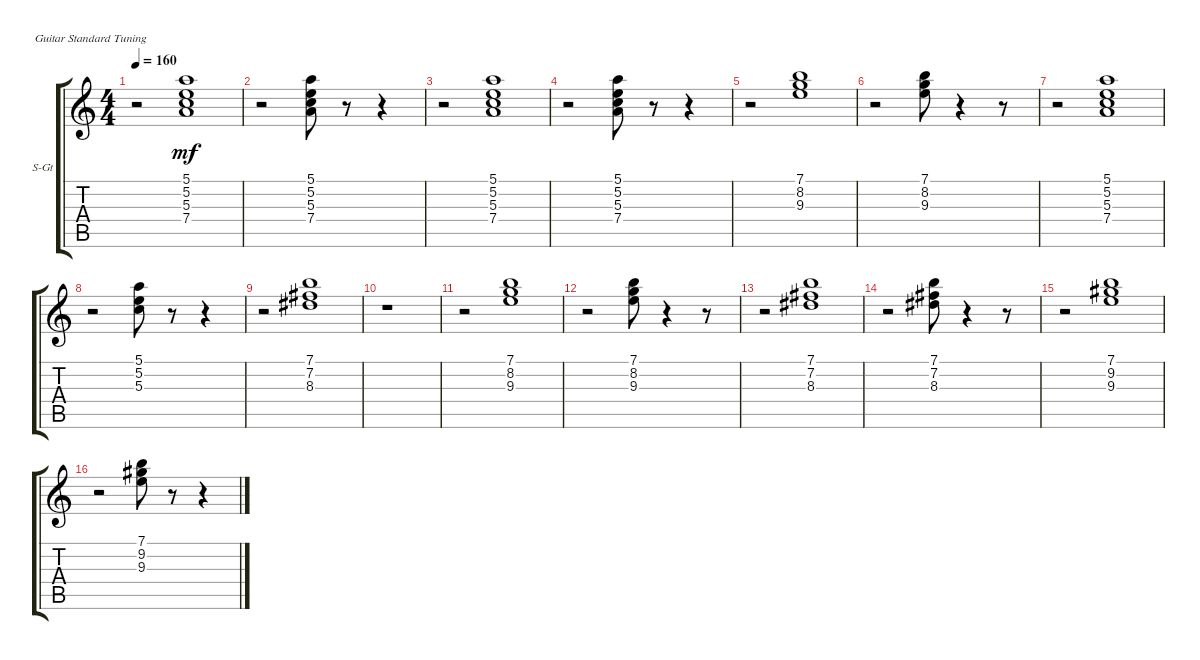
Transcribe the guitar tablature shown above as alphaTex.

\defaultSystemsLayout 4
\bracketExtendMode groupsimilarinstruments
\firstSystemTrackNameOrientation horizontal
\otherSystemsTrackNameOrientation horizontal
\track ("Steel Guitar" "S-Gt") {instrument acousticguitarsteel}
\staff {score tabs}
\tuning (E4 B3 G3 D3 A2 E2)
\ts (4 4)
\tempo 160
\clef g2
\scale
0.333333
\ks c
r.2{dy mf} (5.1 5.2 5.3 7.4).1 |
\scale
0.333333 r.2 (5.1 5.2 5.3 7.4).8 r.8 r.4 |
\scale
0.333333 r.2 (5.1 5.2 5.3 7.4).1 |
\scale
0.333333 r.2 (5.1 5.2 5.3 7.4).8 r.8 r.4 |
\scale
0.333333 r.2 (9.3 8.2 7.1).1 |
\scale
0.333333 r.2 (9.3 8.2 7.1).8 r.4 r.8 |
\scale
0.333333 r.2 (5.1 5.2 5.3 7.4).1 |
\scale
0.333333 r.2 (5.1 5.2 5.3).8 r.8 r.4 |
\scale
0.333333 r.2 (8.3 7.2 7.1).1 |
\scale
0.333333 r.1 |
r.2 (9.3 8.2 7.1).1 |
r.2 (9.3 8.2 7.1).8 r.4 r.8 |
r.2 (8.3 7.2 7.1).1 |
r.2 (8.3 7.2 7.1).8 r.4 r.8 |
r.2 (7.1 9.2 9.3).1 |
r.2 (7.1 9.2 9.3).8 r.8 r.4
